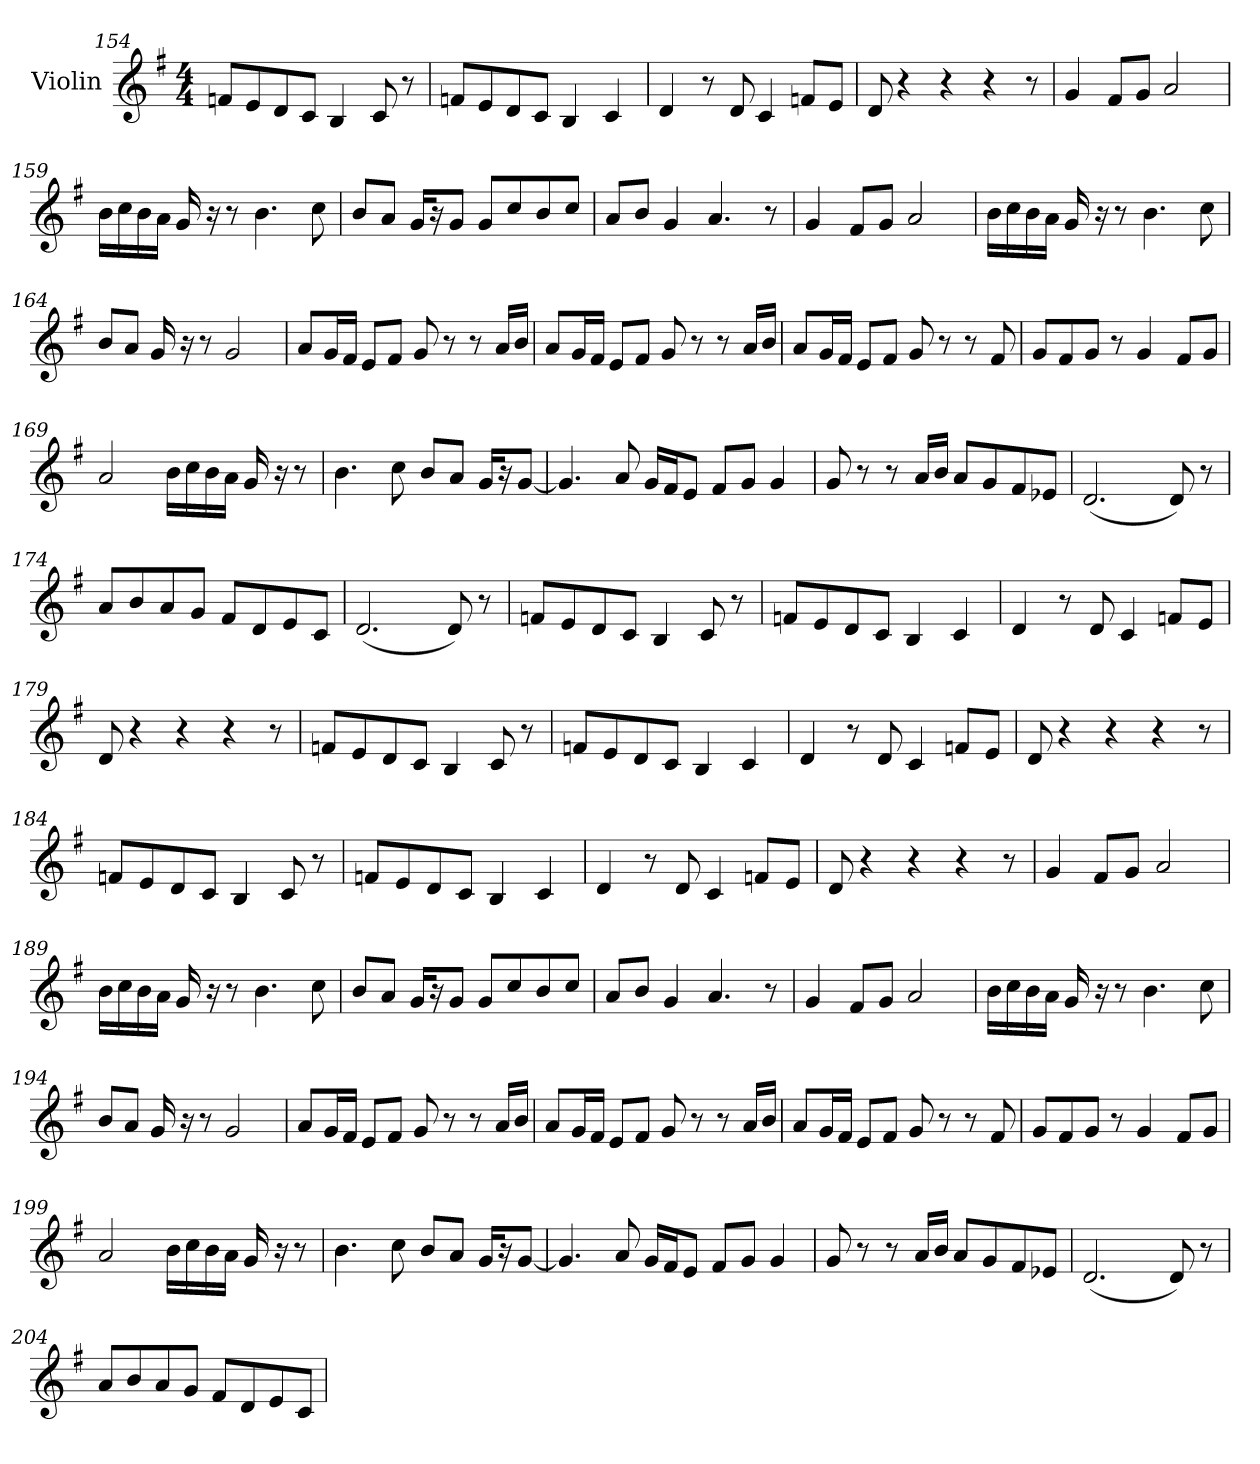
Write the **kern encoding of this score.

**kern
*part1
*staff1
*I"Violin
*clefG2
*k[f#]
*G:
*M4/4
=154
8fn/L
8e/
8d/
8c/J
4B/
8c/
8r
=155
8fn/L
8e/
8d/
8c/J
4B/
4c/
=156
4d/
8r
8d/
4c/
8fn/L
8e/J
!!LO:LB:g=z
=157
8d/
4r
4r
4r
8r
=158
4g/
8f#/L
8g/J
2a/
=159
16b\LL
16cc\
16b\
16a\JJ
16g/
16r
8r
4.b\
8cc\
=160
8b/L
8a/J
16g/KL
16r
8g/J
8g/L
8cc/
8b/
8cc/J
=161
8a/L
8b/J
4g/
4.a/
8r
!!LO:PB:g=z
=162
4g/
8f#/L
8g/J
2a/
=163
16b\LL
16cc\
16b\
16a\JJ
16g/
16r
8r
4.b\
8cc\
=164
8b/L
8a/J
16g/
16r
8r
2g/
=165
8a/L
16g/L
16f#/JJ
8e/L
8f#/J
8g/
8r
8r
16a/LL
16b/JJ
!!LO:LB:g=z
=166
8a/L
16g/L
16f#/JJ
8e/L
8f#/J
8g/
8r
8r
16a/LL
16b/JJ
=167
8a/L
16g/L
16f#/JJ
8e/L
8f#/J
8g/
8r
8r
8f#/
=168
8g/L
8f#/
8g/J
8r
4g/
8f#/L
8g/J
=169
2a/
16b\LL
16cc\
16b\
16a\JJ
16g/
16r
8r
!!LO:LB:g=z
=170
4.b\
8cc\
8b/L
8a/J
16g/KL
16r
[8g/J
=171
4.g/]
8a/
16g/LL
16f#/J
8e/J
8f#/L
8g/J
4g/
=172
8g/
8r
8r
16a/LL
16b/JJ
8a/L
8g/
8f#/
8e-X/J
=173
(<2.d/
8d/)
8r
!!LO:LB:g=z
=174
8a/L
8b/
8a/
8g/J
8f#/L
8d/
8e/
8c/J
=175
(<2.d/
8d/)
8r
=176
8fn/L
8e/
8d/
8c/J
4B/
8c/
8r
=177
8fn/L
8e/
8d/
8c/J
4B/
4c/
=178
4d/
8r
8d/
4c/
8fn/L
8e/J
!!LO:LB:g=z
=179
8d/
4r
4r
4r
8r
=180
8fn/L
8e/
8d/
8c/J
4B/
8c/
8r
=181
8fn/L
8e/
8d/
8c/J
4B/
4c/
=182
4d/
8r
8d/
4c/
8fn/L
8e/J
!!LO:LB:g=z
=183
8d/
4r
4r
4r
8r
=184
8fn/L
8e/
8d/
8c/J
4B/
8c/
8r
=185
8fn/L
8e/
8d/
8c/J
4B/
4c/
=186
4d/
8r
8d/
4c/
8fn/L
8e/J
!!LO:LB:g=z
=187
8d/
4r
4r
4r
8r
=188
4g/
8f#/L
8g/J
2a/
=189
16b\LL
16cc\
16b\
16a\JJ
16g/
16r
8r
4.b\
8cc\
=190
8b/L
8a/J
16g/KL
16r
8g/J
8g/L
8cc/
8b/
8cc/J
=191
8a/L
8b/J
4g/
4.a/
8r
!!LO:LB:g=z
=192
4g/
8f#/L
8g/J
2a/
=193
16b\LL
16cc\
16b\
16a\JJ
16g/
16r
8r
4.b\
8cc\
=194
8b/L
8a/J
16g/
16r
8r
2g/
=195
8a/L
16g/L
16f#/JJ
8e/L
8f#/J
8g/
8r
8r
16a/LL
16b/JJ
!!LO:PB:g=z
=196
8a/L
16g/L
16f#/JJ
8e/L
8f#/J
8g/
8r
8r
16a/LL
16b/JJ
=197
8a/L
16g/L
16f#/JJ
8e/L
8f#/J
8g/
8r
8r
8f#/
=198
8g/L
8f#/
8g/J
8r
4g/
8f#/L
8g/J
=199
2a/
16b\LL
16cc\
16b\
16a\JJ
16g/
16r
8r
!!LO:LB:g=z
=200
4.b\
8cc\
8b/L
8a/J
16g/KL
16r
[8g/J
=201
4.g/]
8a/
16g/LL
16f#/J
8e/J
8f#/L
8g/J
4g/
=202
8g/
8r
8r
16a/LL
16b/JJ
8a/L
8g/
8f#/
8e-X/J
=203
(<2.d/
8d/)
8r
!!LO:LB:g=z
=204
8a/L
8b/
8a/
8g/J
8f#/L
8d/
8e/
8c/J
=
*-
